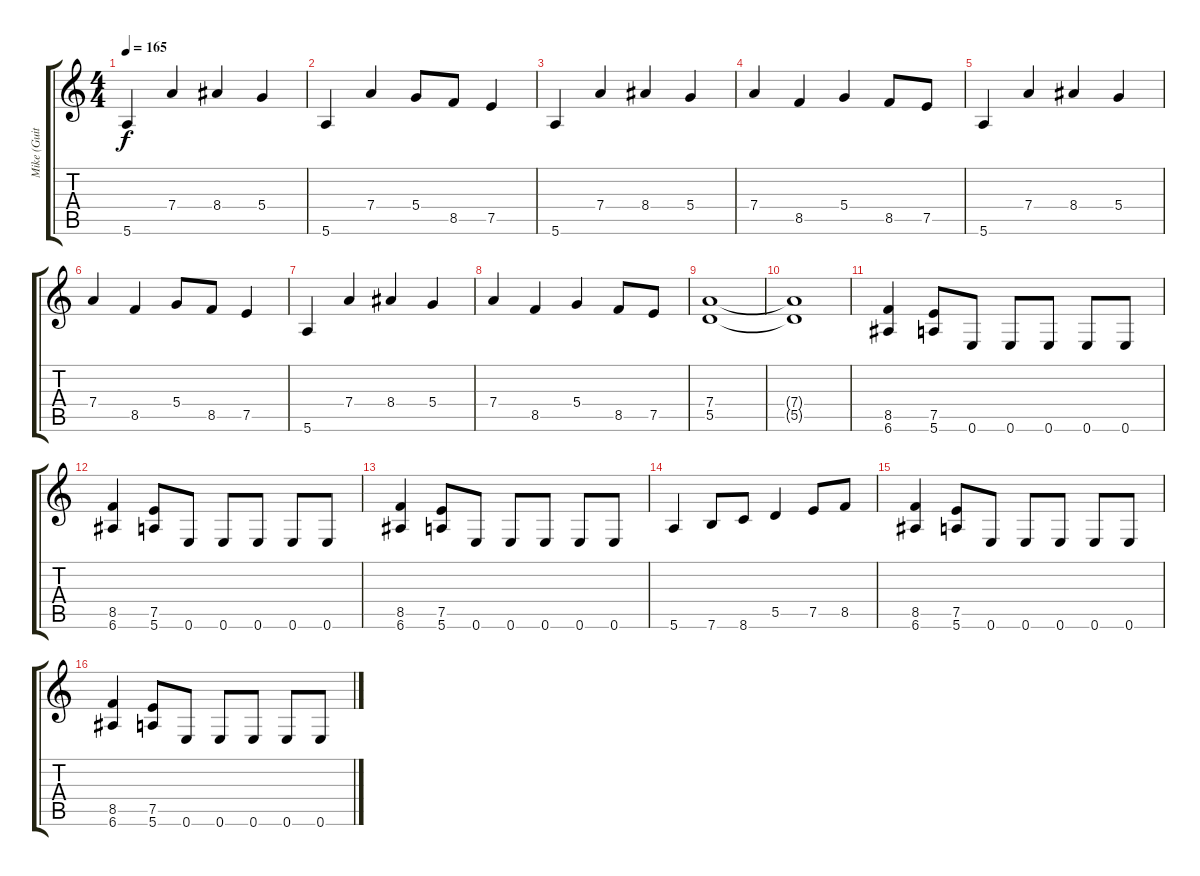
\track ("Mike (Guitar)" "Mike (Guit") {instrument overdrivenguitar}
\staff {score tabs}
\tuning (E4 B3 G3 D3 A2 E2) {hide}
\ts (4 4)
\tempo 165
\clef g2
\ks c
5.6.4{dy f} 7.4.4 8.4.4 5.4.4 |
5.6.4 7.4.4 5.4.8 8.5.8 7.5.4 |
5.6.4 7.4.4 8.4.4 5.4.4 |
7.4.4 8.5.4 5.4.4 8.5.8 7.5.8 |
5.6.4 7.4.4 8.4.4 5.4.4 |
7.4.4 8.5.4 5.4.8 8.5.8 7.5.4 |
5.6.4 7.4.4 8.4.4 5.4.4 |
7.4.4 8.5.4 5.4.4 8.5.8 7.5.8 |
(7.4 5.5).1 |
(7.4{t} 5.5{t}).1 |
(8.5 6.6).4 (7.5 5.6).8 0.6.8 0.6.8 0.6.8 0.6.8 0.6.8 |
(8.5 6.6).4 (7.5 5.6).8 0.6.8 0.6.8 0.6.8 0.6.8 0.6.8 |
(8.5 6.6).4 (7.5 5.6).8 0.6.8 0.6.8 0.6.8 0.6.8 0.6.8 |
5.6.4 7.6.8 8.6.8 5.5.4 7.5.8 8.5.8 |
(8.5 6.6).4 (7.5 5.6).8 0.6.8 0.6.8 0.6.8 0.6.8 0.6.8 |
(8.5 6.6).4 (7.5 5.6).8 0.6.8 0.6.8 0.6.8 0.6.8 0.6.8
